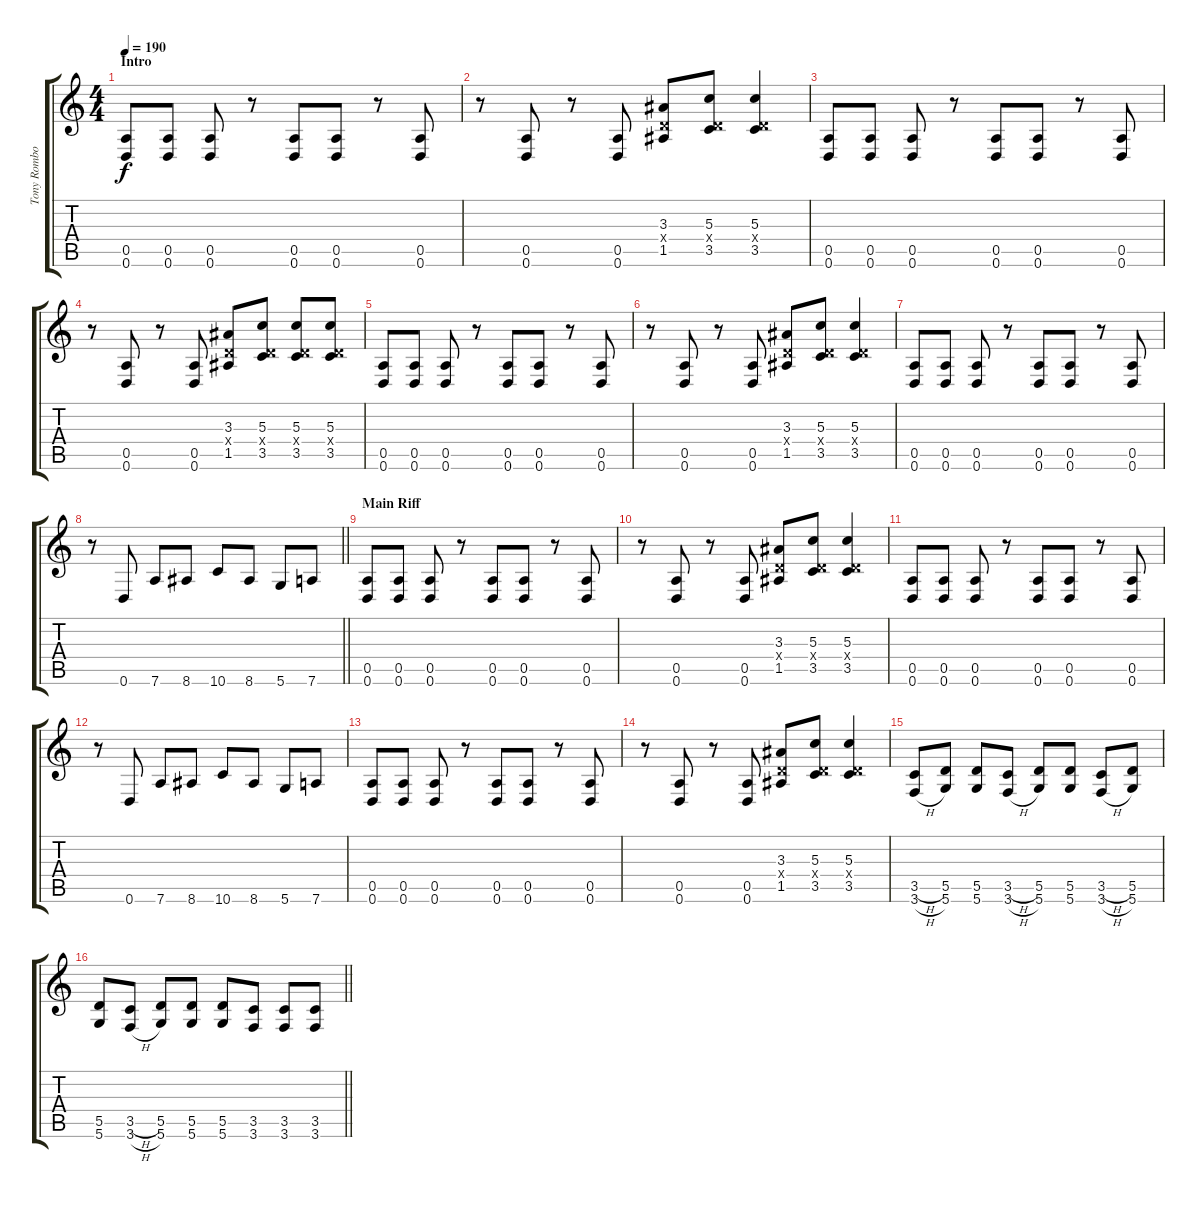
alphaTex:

\track ("Tony Rombola" "Tony Rombo") {instrument distortionguitar}
\staff {score tabs}
\tuning (E4 B3 G3 D3 A2 D2) {hide}
\ts (4 4)
\section ("" "Intro")
\tempo 190
\clef g2
\ks c
(0.5 0.6).8{dy f instrument distortionguitar} (0.5 0.6).8 (0.5 0.6).8 r.8 (0.5 0.6).8 (0.5 0.6).8 r.8 (0.5 0.6).8 |
r.8 (0.5 0.6).8 r.8 (0.5 0.6).8 (3.3 0.4{x} 1.5).8 (5.3 0.4{x} 3.5).8 (5.3 0.4{x} 3.5).4 |
(0.5 0.6).8 (0.5 0.6).8 (0.5 0.6).8 r.8 (0.5 0.6).8 (0.5 0.6).8 r.8 (0.5 0.6).8 |
r.8 (0.5 0.6).8 r.8 (0.5 0.6).8 (3.3 0.4{x} 1.5).8 (5.3 0.4{x} 3.5).8 (5.3 0.4{x} 3.5).8 (5.3 0.4{x} 3.5).8 |
(0.5 0.6).8 (0.5 0.6).8 (0.5 0.6).8 r.8 (0.5 0.6).8 (0.5 0.6).8 r.8 (0.5 0.6).8 |
r.8 (0.5 0.6).8 r.8 (0.5 0.6).8 (3.3 0.4{x} 1.5).8 (5.3 0.4{x} 3.5).8 (5.3 0.4{x} 3.5).4 |
(0.5 0.6).8 (0.5 0.6).8 (0.5 0.6).8 r.8 (0.5 0.6).8 (0.5 0.6).8 r.8 (0.5 0.6).8 |
\barLineRight lightlight
r.8 0.6.8 7.6.8 8.6.8 10.6.8 8.6.8 5.6.8 7.6.8 |
\section ("" "Main Riff")
(0.5 0.6).8 (0.5 0.6).8 (0.5 0.6).8 r.8 (0.5 0.6).8 (0.5 0.6).8 r.8 (0.5 0.6).8 |
r.8 (0.5 0.6).8 r.8 (0.5 0.6).8 (3.3 0.4{x} 1.5).8 (5.3 0.4{x} 3.5).8 (5.3 0.4{x} 3.5).4 |
(0.5 0.6).8 (0.5 0.6).8 (0.5 0.6).8 r.8 (0.5 0.6).8 (0.5 0.6).8 r.8 (0.5 0.6).8 |
r.8 0.6.8 7.6.8 8.6.8 10.6.8 8.6.8 5.6.8 7.6.8 |
(0.5 0.6).8 (0.5 0.6).8 (0.5 0.6).8 r.8 (0.5 0.6).8 (0.5 0.6).8 r.8 (0.5 0.6).8 |
r.8 (0.5 0.6).8 r.8 (0.5 0.6).8 (3.3 0.4{x} 1.5).8 (5.3 0.4{x} 3.5).8 (5.3 0.4{x} 3.5).4 |
(3.5{h} 3.6{h}).8 (5.5 5.6).8 (5.5 5.6).8 (3.5{h} 3.6{h}).8 (5.5 5.6).8 (5.5 5.6).8 (3.5{h} 3.6{h}).8 (5.5 5.6).8 |
\barLineRight lightlight
(5.5 5.6).8 (3.5{h} 3.6{h}).8 (5.5 5.6).8 (5.5 5.6).8 (5.5 5.6).8 (3.5 3.6).8 (3.5 3.6).8 (3.5 3.6).8
